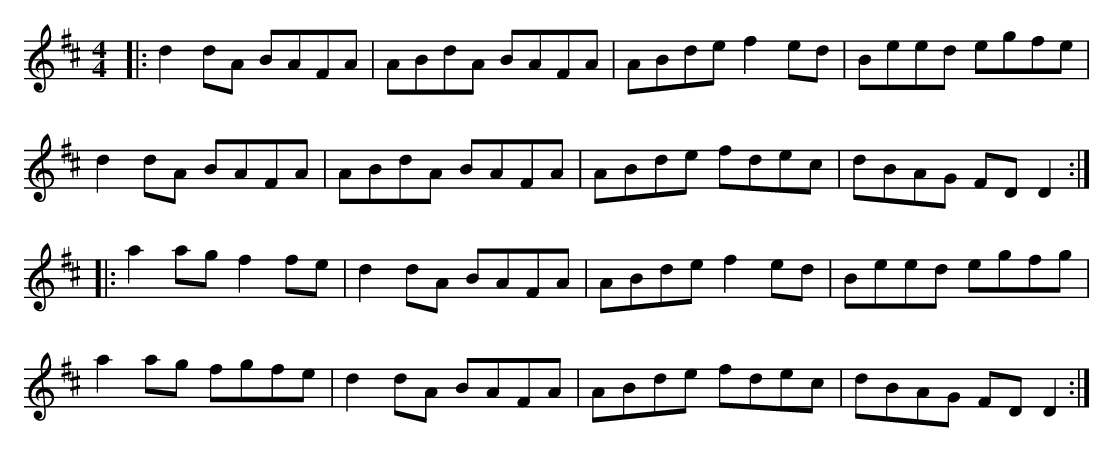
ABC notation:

X:1
M:4/4
K:D
|:d2dA BAFA|ABdA BAFA|ABde f2ed|Beed egfe|
d2dA BAFA|ABdA BAFA|ABde fdec|dBAG FD D2:|
|:a2 ag f2 fe|d2 dA BAFA|ABde f2ed|Beed egfg|
a2 ag fgfe|d2 dA BAFA|ABde fdec|dBAG FD D2:|
